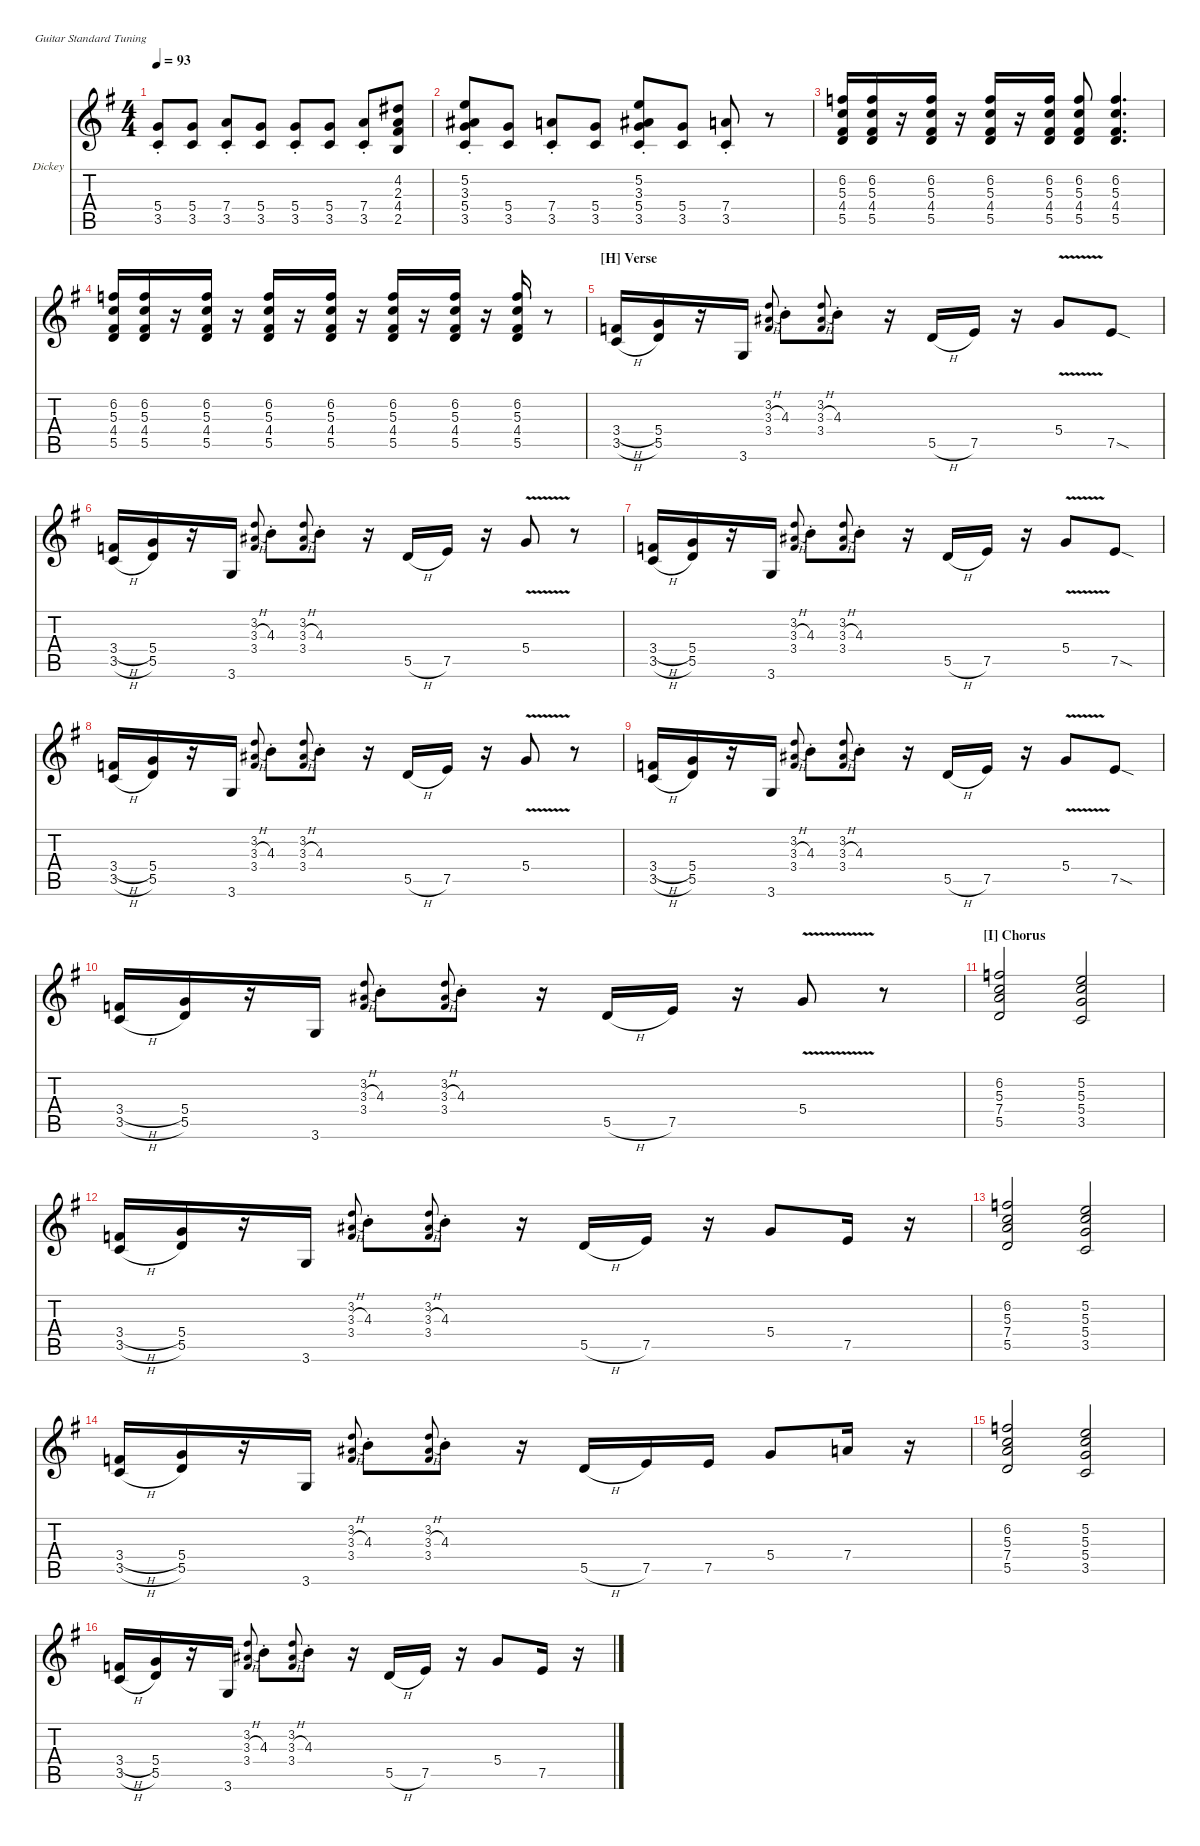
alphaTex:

\defaultSystemsLayout 4
\hideDynamics
\bracketExtendMode nobrackets
\firstSystemTrackNameOrientation horizontal
\otherSystemsTrackNameOrientation horizontal
\track ("Dickey Betts" "Dickey") {instrument overdrivenguitar}
\staff {score tabs}
\tuning (E4 B3 G3 D3 A2 E2)
\ts (4 4)
\tempo 93
\clef g2
\ks g
(5.4 3.5{st}).8{dy mf} (5.4 3.5).8 (7.4 3.5{st}).8 (5.4 3.5).8 (5.4 3.5{st}).8 (5.4 3.5).8 (7.4 3.5{st}).8 (4.2 2.3 4.4 2.5).8 |
(5.2 3.3 5.4 3.5{st}).8 (5.4 3.5).8 (7.4 3.5{st}).8 (5.4 3.5).8 (5.2 3.3 5.4 3.5{st}).8 (5.4 3.5).8 (7.4 3.5{st}).8 r.8 |
(6.2 5.3 4.4 5.5).16 (6.2 5.3 4.4 5.5).16 r.16 (6.2 5.3 4.4 5.5).16 r.16 (6.2 5.3 4.4 5.5).16 r.16 (6.2 5.3 4.4 5.5).16 (6.2 5.3 4.4 5.5).8 (6.2 5.3 4.4 5.5).4{d} |
(6.2 5.3 4.4 5.5).16 (6.2 5.3 4.4 5.5).16 r.16 (6.2 5.3 4.4 5.5).16 r.16 (6.2 5.3 4.4 5.5).16 r.16 (6.2 5.3 4.4 5.5).16 r.16 (6.2 5.3 4.4 5.5).16 r.16 (6.2 5.3 4.4 5.5).16 r.16 (6.2 5.3 4.4 5.5).16 r.8 |
\section ("H" "Verse")
(3.4{h} 3.5{h}).16 (5.4 5.5).16 r.16 3.6.16 (3.3{h} 3.2 3.4).8{gr onbeat} 4.3{st}.8 (3.3{h} 3.2 3.4).8{gr onbeat} 4.3{st}.8 r.16 5.5{h}.16 7.5.16 r.16 5.4{v}.8 7.5{sod}.8 |
(3.4{h} 3.5{h}).16 (5.4 5.5).16 r.16 3.6.16 (3.3{h} 3.2 3.4).8{gr onbeat} 4.3{st}.8 (3.3{h} 3.2 3.4).8{gr onbeat} 4.3{st}.8 r.16 5.5{h}.16 7.5.16 r.16 5.4{v}.8 r.8 |
(3.4{h} 3.5{h}).16 (5.4 5.5).16 r.16 3.6.16 (3.3{h} 3.2 3.4).8{gr onbeat} 4.3{st}.8 (3.3{h} 3.2 3.4).8{gr onbeat} 4.3{st}.8 r.16 5.5{h}.16 7.5.16 r.16 5.4{v}.8 7.5{sod}.8 |
(3.4{h} 3.5{h}).16 (5.4 5.5).16 r.16 3.6.16 (3.3{h} 3.2 3.4).8{gr onbeat} 4.3{st}.8 (3.3{h} 3.2 3.4).8{gr onbeat} 4.3{st}.8 r.16 5.5{h}.16 7.5.16 r.16 5.4{v}.8 r.8 |
(3.4{h} 3.5{h}).16 (5.4 5.5).16 r.16 3.6.16 (3.3{h} 3.2 3.4).8{gr onbeat} 4.3{st}.8 (3.3{h} 3.2 3.4).8{gr onbeat} 4.3{st}.8 r.16 5.5{h}.16 7.5.16 r.16 5.4{v}.8 7.5{sod}.8 |
(3.4{h} 3.5{h}).16 (5.4 5.5).16 r.16 3.6.16 (3.3{h} 3.2 3.4).8{gr onbeat} 4.3{st}.8 (3.3{h} 3.2 3.4).8{gr onbeat} 4.3{st}.8 r.16 5.5{h}.16 7.5.16 r.16 5.4{v}.8 r.8 |
\section ("I" "Chorus")
(6.2 5.3 7.4 5.5).2 (5.2 5.3 5.4 3.5).2 |
(3.4{h} 3.5{h}).16 (5.4 5.5).16 r.16 3.6.16 (3.3{h} 3.2 3.4).8{gr onbeat} 4.3{st}.8 (3.3{h} 3.2 3.4).8{gr onbeat} 4.3{st}.8 r.16 5.5{h}.16 7.5.16 r.16 5.4.8 7.5.16 r.16 |
(6.2 5.3 7.4 5.5).2 (5.2 5.3 5.4 3.5).2 |
(3.4{h} 3.5{h}).16 (5.4 5.5).16 r.16 3.6.16 (3.3{h} 3.2 3.4).8{gr onbeat} 4.3{st}.8 (3.3{h} 3.2 3.4).8{gr onbeat} 4.3{st}.8 r.16 5.5{h}.16 7.5.16 7.5.16 5.4.8 7.4.16 r.16 |
(6.2 5.3 7.4 5.5).2 (5.2 5.3 5.4 3.5).2 |
(3.4{h} 3.5{h}).16 (5.4 5.5).16 r.16 3.6.16 (3.3{h} 3.2 3.4).8{gr onbeat} 4.3{st}.8 (3.3{h} 3.2 3.4).8{gr onbeat} 4.3{st}.8 r.16 5.5{h}.16 7.5.16 r.16 5.4.8 7.5.16 r.16
